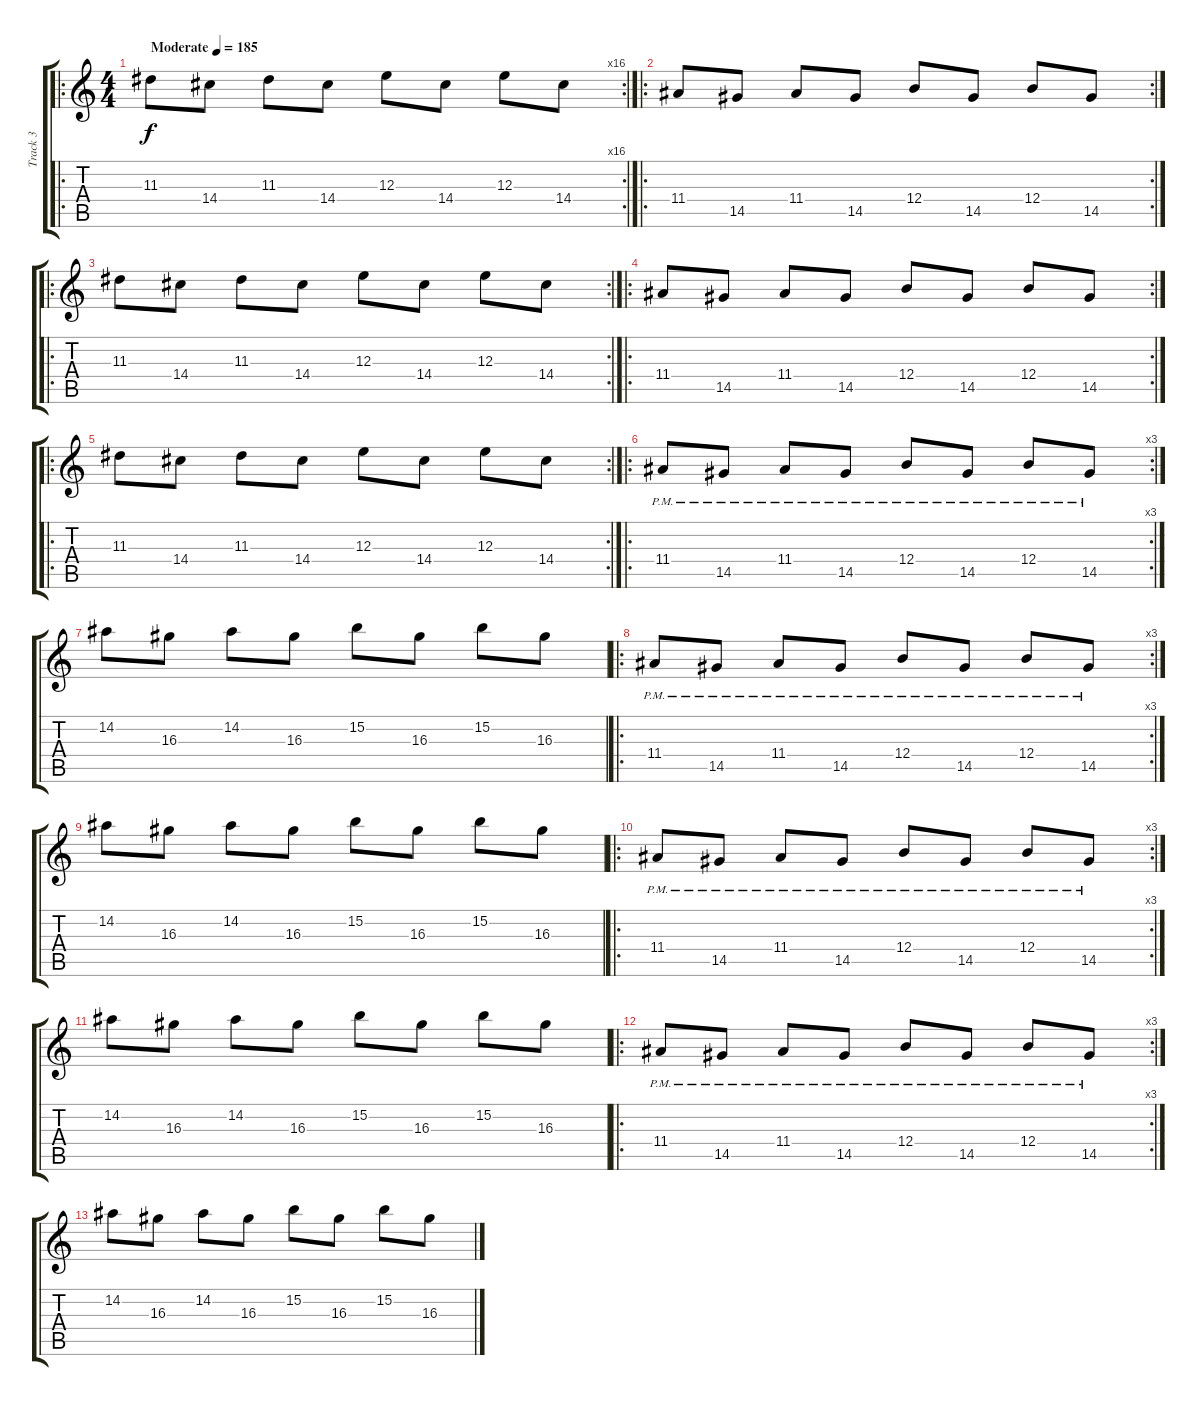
\track ("Track 3" "Track 3") {instrument electricguitarclean}
\staff {score tabs}
\tuning (Db4 Ab3 E3 B2 Gb2 B1) {hide}
\ro
\rc 16
\ts (4 4)
\tempo (185 "Moderate")
\clef g2
\ks c
11.3.8{dy f instrument electricguitarclean} 14.4.8 11.3.8 14.4.8 12.3.8 14.4.8 12.3.8 14.4.8 |
\ro
\rc 2
11.4.8 14.5.8 11.4.8 14.5.8 12.4.8 14.5.8 12.4.8 14.5.8 |
\ro
\rc 2
11.3.8 14.4.8 11.3.8 14.4.8 12.3.8 14.4.8 12.3.8 14.4.8 |
\ro
\rc 2
11.4.8 14.5.8 11.4.8 14.5.8 12.4.8 14.5.8 12.4.8 14.5.8 |
\ro
\rc 2
11.3.8 14.4.8 11.3.8 14.4.8 12.3.8 14.4.8 12.3.8 14.4.8 |
\ro
\rc 3
11.4{pm}.8 14.5{pm}.8 11.4{pm}.8 14.5{pm}.8 12.4{pm}.8 14.5{pm}.8 12.4{pm}.8 14.5{pm}.8 |
14.2.8 16.3.8 14.2.8 16.3.8 15.2.8 16.3.8 15.2.8 16.3.8 |
\ro
\rc 3
11.4{pm}.8 14.5{pm}.8 11.4{pm}.8 14.5{pm}.8 12.4{pm}.8 14.5{pm}.8 12.4{pm}.8 14.5{pm}.8 |
14.2.8 16.3.8 14.2.8 16.3.8 15.2.8 16.3.8 15.2.8 16.3.8 |
\ro
\rc 3
11.4{pm}.8 14.5{pm}.8 11.4{pm}.8 14.5{pm}.8 12.4{pm}.8 14.5{pm}.8 12.4{pm}.8 14.5{pm}.8 |
14.2.8 16.3.8 14.2.8 16.3.8 15.2.8 16.3.8 15.2.8 16.3.8 |
\ro
\rc 3
11.4{pm}.8 14.5{pm}.8 11.4{pm}.8 14.5{pm}.8 12.4{pm}.8 14.5{pm}.8 12.4{pm}.8 14.5{pm}.8 |
14.2.8 16.3.8 14.2.8 16.3.8 15.2.8 16.3.8 15.2.8 16.3.8
